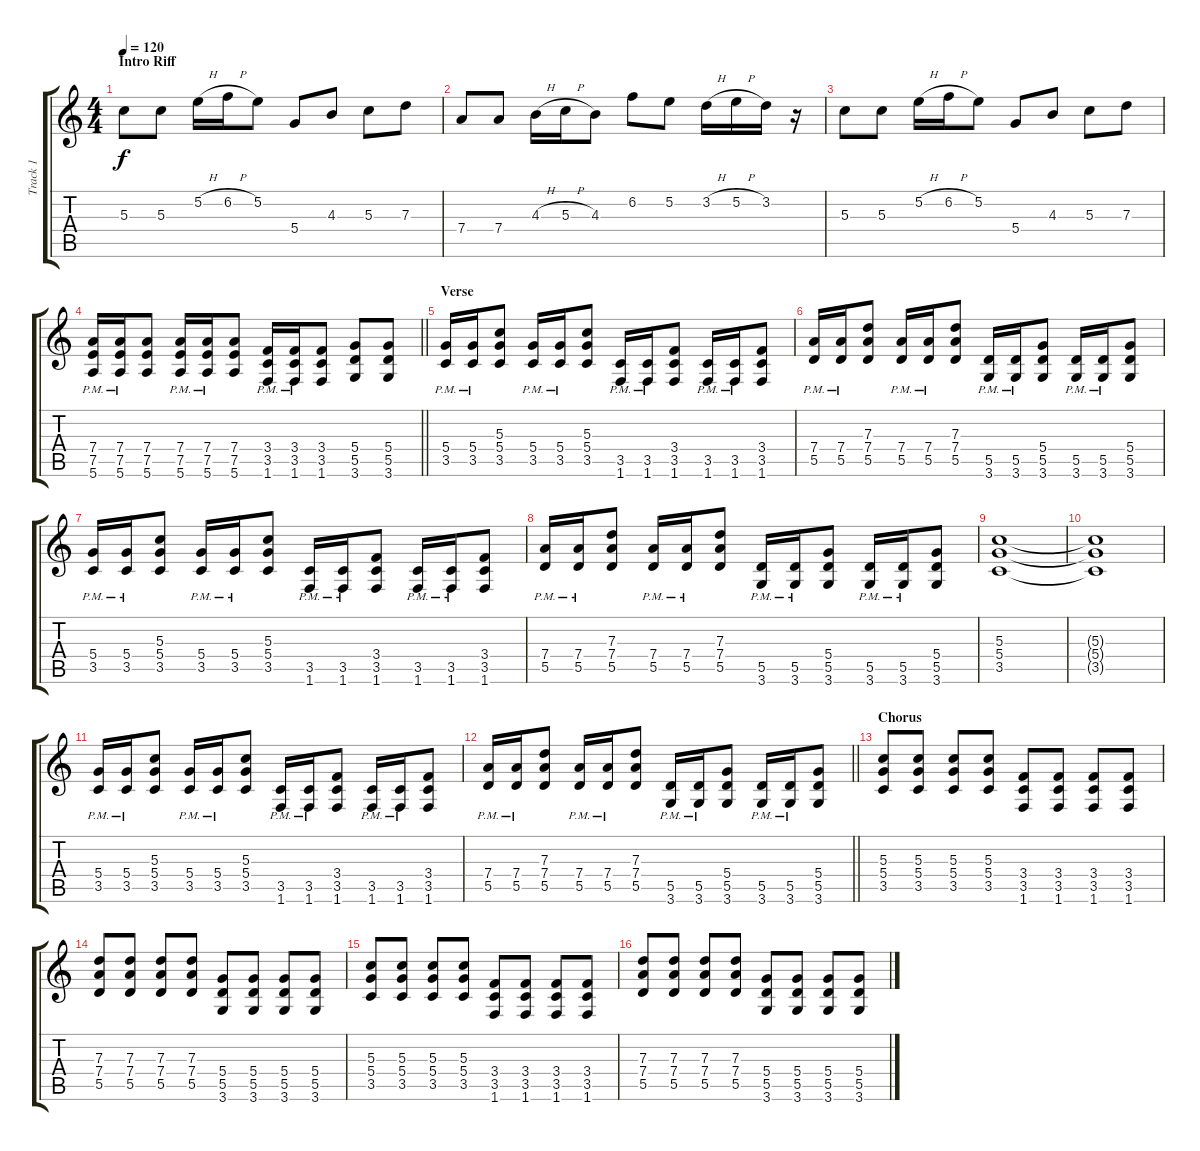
\track ("Track 1" "Track 1") {solo instrument distortionguitar}
\staff {score tabs}
\tuning (E4 B3 G3 D3 A2 E2) {hide}
\ts (4 4)
\section ("" "Intro Riff")
\tempo 120
\clef g2
\ks c
5.3.8{dy f volume 16} 5.3.8 5.2{h}.16 6.2{h}.16 5.2.8 5.4.8 4.3.8 5.3.8 7.3.8 |
7.4.8 7.4.8 4.3{h}.16 5.3{h}.16 4.3.8 6.2.8 5.2.8 3.2{h}.16 5.2{h}.16 3.2.16 r.16 |
5.3.8 5.3.8 5.2{h}.16 6.2{h}.16 5.2.8 5.4.8 4.3.8 5.3.8 7.3.8 |
\barLineRight lightlight
(7.4{pm} 7.5{pm} 5.6{pm}).16 (7.4{pm} 7.5{pm} 5.6{pm}).16 (7.4 7.5 5.6).8 (7.4{pm} 7.5{pm} 5.6{pm}).16 (7.4{pm} 7.5{pm} 5.6{pm}).16 (7.4 7.5 5.6).8 (3.4{pm} 3.5{pm} 1.6{pm}).16 (3.4{pm} 3.5{pm} 1.6{pm}).16 (3.4 3.5 1.6).8 (5.4 5.5 3.6).8 (5.4 5.5 3.6).8 |
\section ("" "Verse")
(5.4{pm} 3.5{pm}).16 (5.4{pm} 3.5{pm}).16 (5.3 5.4 3.5).8 (5.4{pm} 3.5{pm}).16 (5.4{pm} 3.5{pm}).16 (5.3 5.4 3.5).8 (3.5{pm} 1.6{pm}).16 (3.5{pm} 1.6{pm}).16 (3.4 3.5 1.6).8 (3.5{pm} 1.6{pm}).16 (3.5{pm} 1.6{pm}).16 (3.4 3.5 1.6).8 |
(7.4{pm} 5.5{pm}).16 (7.4{pm} 5.5{pm}).16 (7.3 7.4 5.5).8 (7.4{pm} 5.5{pm}).16 (7.4{pm} 5.5{pm}).16 (7.3 7.4 5.5).8 (5.5{pm} 3.6{pm}).16 (5.5{pm} 3.6{pm}).16 (5.4 5.5 3.6).8 (5.5{pm} 3.6{pm}).16 (5.5{pm} 3.6{pm}).16 (5.4 5.5 3.6).8 |
(5.4{pm} 3.5{pm}).16 (5.4{pm} 3.5{pm}).16 (5.3 5.4 3.5).8 (5.4{pm} 3.5{pm}).16 (5.4{pm} 3.5{pm}).16 (5.3 5.4 3.5).8 (3.5{pm} 1.6{pm}).16 (3.5{pm} 1.6{pm}).16 (3.4 3.5 1.6).8 (3.5{pm} 1.6{pm}).16 (3.5{pm} 1.6{pm}).16 (3.4 3.5 1.6).8 |
(7.4{pm} 5.5{pm}).16 (7.4{pm} 5.5{pm}).16 (7.3 7.4 5.5).8 (7.4{pm} 5.5{pm}).16 (7.4{pm} 5.5{pm}).16 (7.3 7.4 5.5).8 (5.5{pm} 3.6{pm}).16 (5.5{pm} 3.6{pm}).16 (5.4 5.5 3.6).8 (5.5{pm} 3.6{pm}).16 (5.5{pm} 3.6{pm}).16 (5.4 5.5 3.6).8 |
(5.3 5.4 3.5).1 |
(5.3{t} 5.4{t} 3.5{t}).1 |
(5.4{pm} 3.5{pm}).16 (5.4{pm} 3.5{pm}).16 (5.3 5.4 3.5).8 (5.4{pm} 3.5{pm}).16 (5.4{pm} 3.5{pm}).16 (5.3 5.4 3.5).8 (3.5{pm} 1.6{pm}).16 (3.5{pm} 1.6{pm}).16 (3.4 3.5 1.6).8 (3.5{pm} 1.6{pm}).16 (3.5{pm} 1.6{pm}).16 (3.4 3.5 1.6).8 |
\barLineRight lightlight
(7.4{pm} 5.5{pm}).16 (7.4{pm} 5.5{pm}).16 (7.3 7.4 5.5).8 (7.4{pm} 5.5{pm}).16 (7.4{pm} 5.5{pm}).16 (7.3 7.4 5.5).8 (5.5{pm} 3.6{pm}).16 (5.5{pm} 3.6{pm}).16 (5.4 5.5 3.6).8 (5.5{pm} 3.6{pm}).16 (5.5{pm} 3.6{pm}).16 (5.4 5.5 3.6).8 |
\section ("" "Chorus")
(5.3 5.4 3.5).8 (5.3 5.4 3.5).8 (5.3 5.4 3.5).8 (5.3 5.4 3.5).8 (3.4 3.5 1.6).8 (3.4 3.5 1.6).8 (3.4 3.5 1.6).8 (3.4 3.5 1.6).8 |
(7.3 7.4 5.5).8 (7.3 7.4 5.5).8 (7.3 7.4 5.5).8 (7.3 7.4 5.5).8 (5.4 5.5 3.6).8 (5.4 5.5 3.6).8 (5.4 5.5 3.6).8 (5.4 5.5 3.6).8 |
(5.3 5.4 3.5).8 (5.3 5.4 3.5).8 (5.3 5.4 3.5).8 (5.3 5.4 3.5).8 (3.4 3.5 1.6).8 (3.4 3.5 1.6).8 (3.4 3.5 1.6).8 (3.4 3.5 1.6).8 |
(7.3 7.4 5.5).8 (7.3 7.4 5.5).8 (7.3 7.4 5.5).8 (7.3 7.4 5.5).8 (5.4 5.5 3.6).8 (5.4 5.5 3.6).8 (5.4 5.5 3.6).8 (5.4 5.5 3.6).8
